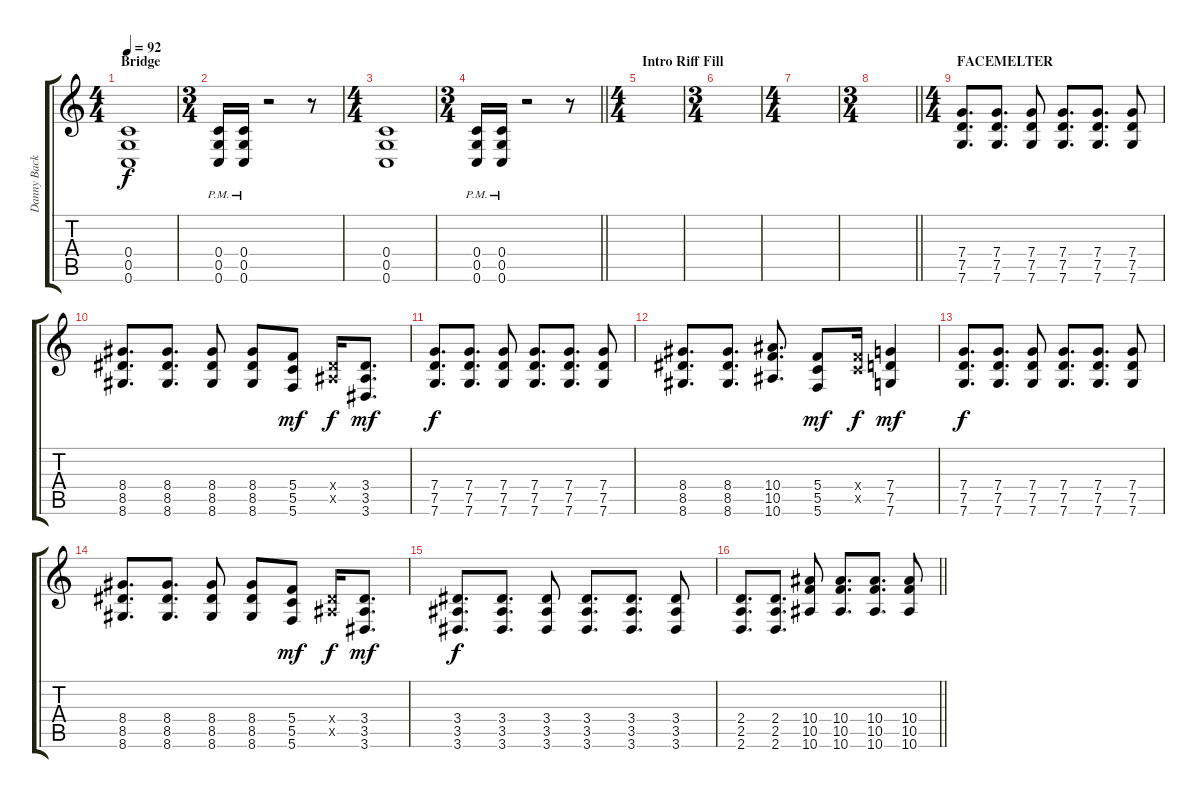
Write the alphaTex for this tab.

\track ("Danny Backing" "Danny Back") {instrument distortionguitar}
\staff {score tabs}
\tuning (D4 A3 F3 C3 G2 C2) {hide}
\ts (4 4)
\section ("" "Bridge")
\tempo 92
\clef g2
\ks c
(0.4 0.5 0.6).1{dy f} |
\ts (3 4)
(0.4{pm} 0.5{pm} 0.6{pm}).16 (0.4{pm} 0.5{pm} 0.6{pm}).16 r.2 r.8 |
\ts (4 4)
(0.4 0.5 0.6).1 |
\ts (3 4)
\barLineRight lightlight
(0.4{pm} 0.5{pm} 0.6{pm}).16 (0.4{pm} 0.5{pm} 0.6{pm}).16 r.2 r.8 |
\ts (4 4)
\section ("" "Intro Riff Fill")
|
\ts (3 4)
|
\ts (4 4)
|
\ts (3 4)
\barLineRight lightlight
|
\ts (4 4)
\section ("" "FACEMELTER")
(7.4 7.5 7.6).8{d} (7.4 7.5 7.6).8{d} (7.4 7.5 7.6).8 (7.4 7.5 7.6).8{d} (7.4 7.5 7.6).8{d} (7.4 7.5 7.6).8 |
(8.4 8.5 8.6).8{d} (8.4 8.5 8.6).8{d} (8.4 8.5 8.6).8 (8.4 8.5 8.6).8 (5.4 5.5 5.6).8{dy mf} (3.4{x} 3.5{x}).16{dy f} (3.4 3.5 3.6).8{d dy mf} |
(7.4 7.5 7.6).8{d dy f} (7.4 7.5 7.6).8{d} (7.4 7.5 7.6).8 (7.4 7.5 7.6).8{d} (7.4 7.5 7.6).8{d} (7.4 7.5 7.6).8 |
(8.4 8.5 8.6).8{d} (8.4 8.5 8.6).8{d} (10.4 10.5 10.6).8{d} (5.4 5.5 5.6).8{dy mf} (5.4{x} 5.5{x}).16{dy f} (7.4 7.5 7.6).4{dy mf} |
(7.4 7.5 7.6).8{d dy f} (7.4 7.5 7.6).8{d} (7.4 7.5 7.6).8 (7.4 7.5 7.6).8{d} (7.4 7.5 7.6).8{d} (7.4 7.5 7.6).8 |
(8.4 8.5 8.6).8{d} (8.4 8.5 8.6).8{d} (8.4 8.5 8.6).8 (8.4 8.5 8.6).8 (5.4 5.5 5.6).8{dy mf} (3.4{x} 3.5{x}).16{dy f} (3.4 3.5 3.6).8{d dy mf} |
(3.4 3.5 3.6).8{d dy f} (3.4 3.5 3.6).8{d} (3.4 3.5 3.6).8 (3.4 3.5 3.6).8{d} (3.4 3.5 3.6).8{d} (3.4 3.5 3.6).8 |
\barLineRight lightlight
(2.4 2.5 2.6).8{d} (2.4 2.5 2.6).8{d} (10.4 10.5 10.6).8 (10.4 10.5 10.6).8{d} (10.4 10.5 10.6).8{d} (10.4 10.5 10.6).8
